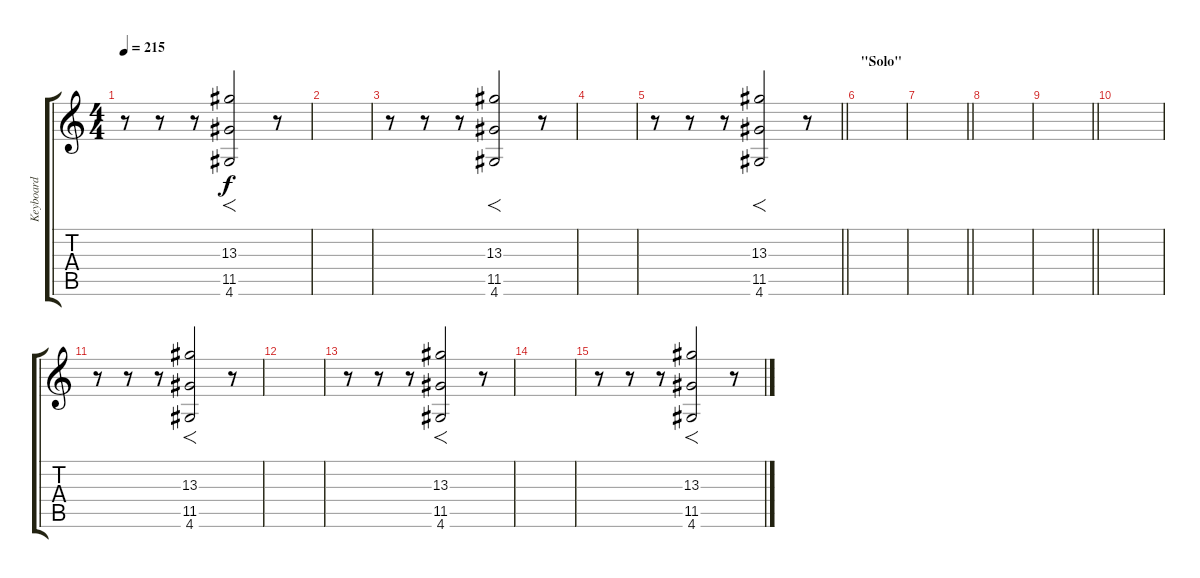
\track ("Keyboard" "Keyboard") {instrument synthbass2}
\staff {score tabs}
\tuning (E4 B3 G3 D3 A2 E2) {hide}
\ts (4 4)
\tempo 215
\clef g2
\ks c
r.8{dy f} r.8 r.8 (13.3 11.5 4.6).2{f} r.8 |
|
r.8 r.8 r.8 (13.3 11.5 4.6).2{f} r.8 |
|
\barLineRight lightlight
r.8 r.8 r.8 (13.3 11.5 4.6).2{f} r.8 |
\section ("" "\"Solo\"")
|
\barLineRight lightlight
|
|
\barLineRight lightlight
|
|
r.8 r.8 r.8 (13.3 11.5 4.6).2{f} r.8 |
|
r.8 r.8 r.8 (13.3 11.5 4.6).2{f} r.8 |
|
r.8 r.8 r.8 (13.3 11.5 4.6).2{f} r.8
